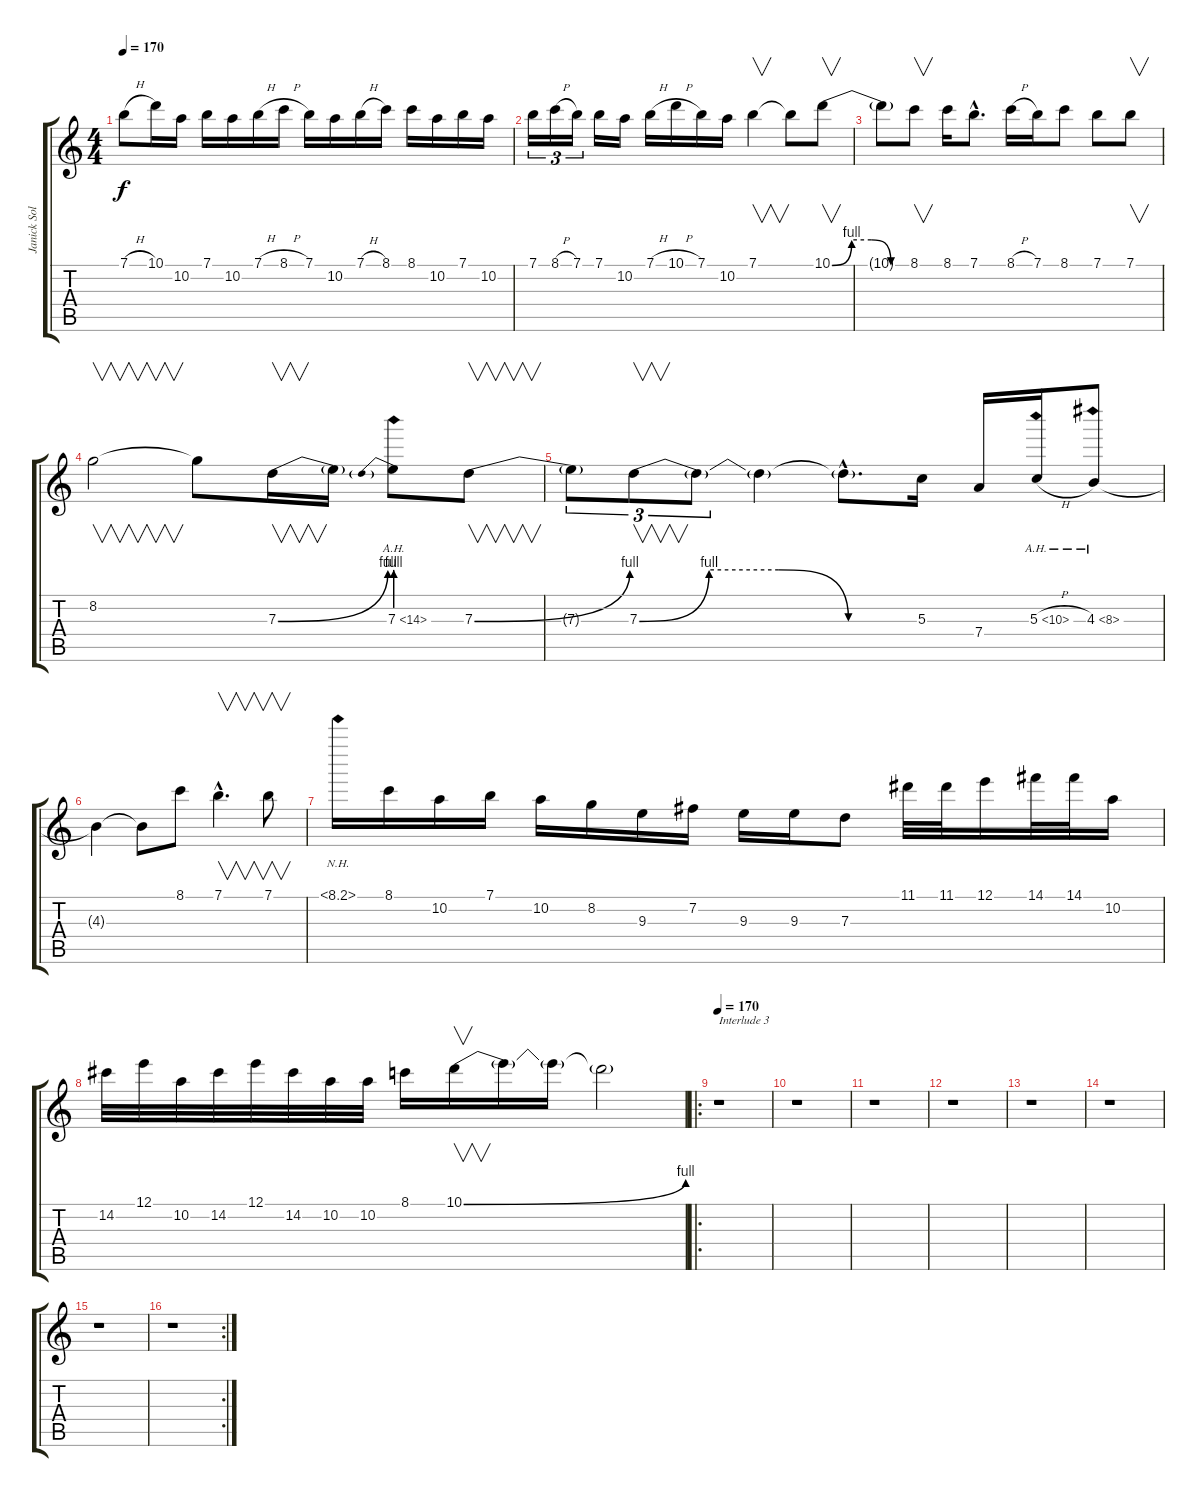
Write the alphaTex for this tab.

\track ("Janick Solo" "Janick Sol") {instrument distortionguitar}
\staff {score tabs}
\tuning (E4 B3 G3 D3 A2 E2) {hide}
\ts (4 4)
\tempo 170
\clef g2
\ks c
7.1{h}.8{dy f} 10.1.16 10.2.16 7.1.16 10.2.16 7.1{h}.16 8.1{h}.16 7.1.16 10.2.16 7.1{h}.16 8.1.16 8.1.16 10.2.16 7.1.16 10.2.16 |
7.1.16{tu (3 2)} 8.1{h}.16{tu (3 2)} 7.1.16{tu (3 2)} 7.1.16 10.2.16 7.1{h}.16 10.1{h}.16 7.1.16 10.2.16 7.1.4{v} 7.1{t}.8 10.1{be (custom 0 0 15 4 30 4 45 0 60 0)}.8{v} |
10.1{t}.8 8.1.8{v} 8.1.16 7.1{hac}.8{d} 8.1{h}.16 7.1.16 8.1.8 7.1.8 7.1.8{v} |
8.2.2{v} 8.2{t}.8 7.3{be (bend 0 0 60 4)}.16{v} 7.3{t}.16 7.3{be (prebend 0 4 60 4) ah 7}.8 7.3{be (bend 0 0 60 4)}.8{v} |
7.3{t}.8{tu (3 2)} 7.3{be (custom 0 0 15 4 30 4 45 0 60 0)}.8{v tu (3 2)} 7.3{t}.8{tu (3 2)} 7.3{t}.4 7.3{hac t}.8{d} 5.3.16 7.4.16 5.3{ah 5 h}.16 4.3{ah 4}.8 |
4.3{t}.4 4.3{t}.8 8.1.8 7.1{hac}.4{v d} 7.1.8{v} |
8.1{nh}.16 8.1.16 10.2.16 7.1.16 10.2.16 8.2.16 9.3.16 7.2.16 9.3.16 9.3.16 7.3.8 11.1.32 11.1.32 12.1.16 14.1.32 14.1.32 10.2.16 |
14.2.32 12.1.32 10.2.32 14.2.32 12.1.32 14.2.32 10.2.32 10.2.32 8.1.16 10.1{be (bend 0 0 60 4)}.16{v} 10.1{t}.16 10.1{t}.16 10.1{t}.2 |
\ro
\tempo 170
r.1{txt "Interlude 3"} |
r.1 |
r.1 |
r.1 |
r.1 |
r.1 |
r.1 |
\rc 2
r.1
